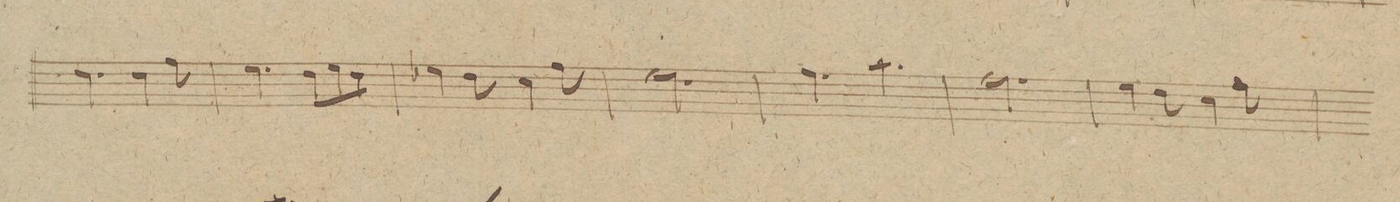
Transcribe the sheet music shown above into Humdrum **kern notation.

**kern	**dynam
*I"Clarnetto 1mo in A	*
*clefG2	*
*k[f#c#g#]	*
*M6/8	*
4.b\	.
4a\	.
8dd\	.
=25	=25
4.cc#\	.
8b\L	.
8cc#\	.
8b\J	.
=26	=26
4cc\	.
8b\	.
4a\	.
8dd\	.
=27	=27
2.cc#\	.
=28	=28
4.dd\	.
4.ff#\	.
=29	=29
2.dd\	.
=30	=30
4cc#\	.
8b\	.
4a\	.
8dd\	.
=31	=31
*-	*-
